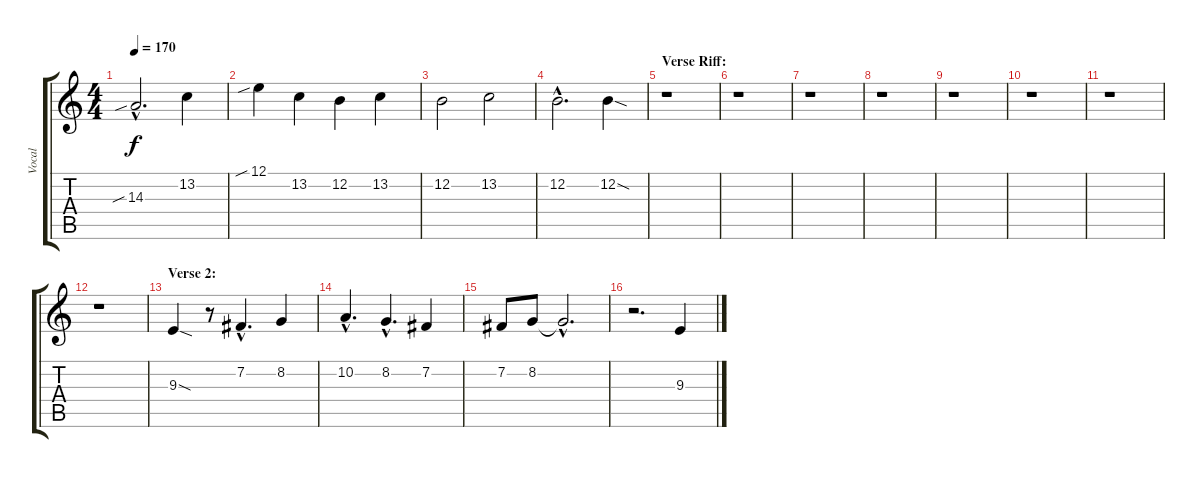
\track ("Vocal" "Vocal") {instrument oboe}
\staff {score tabs}
\tuning (E4 B3 G3 D3 A2 E2) {hide}
\ts (4 4)
\tempo 170
\clef g2
\ks c
14.3{sib hac}.2{d dy f} 13.2.4 |
12.1{sib}.4 13.2.4 12.2.4 13.2.4 |
12.2.2 13.2.2 |
12.2{hac}.2{d} 12.2{sod}.4 |
\section ("" "Verse Riff:")
r.1 |
r.1 |
r.1 |
r.1 |
r.1 |
r.1 |
r.1 |
r.1 |
\section ("" "Verse 2:")
9.3{sod}.4 r.8 7.2{hac}.4{d} 8.2.4 |
10.2{hac}.4{d} 8.2{hac}.4{d} 7.2.4 |
7.2.8 8.2.8 8.2{hac t}.2{d} |
r.2{d} 9.3.4
